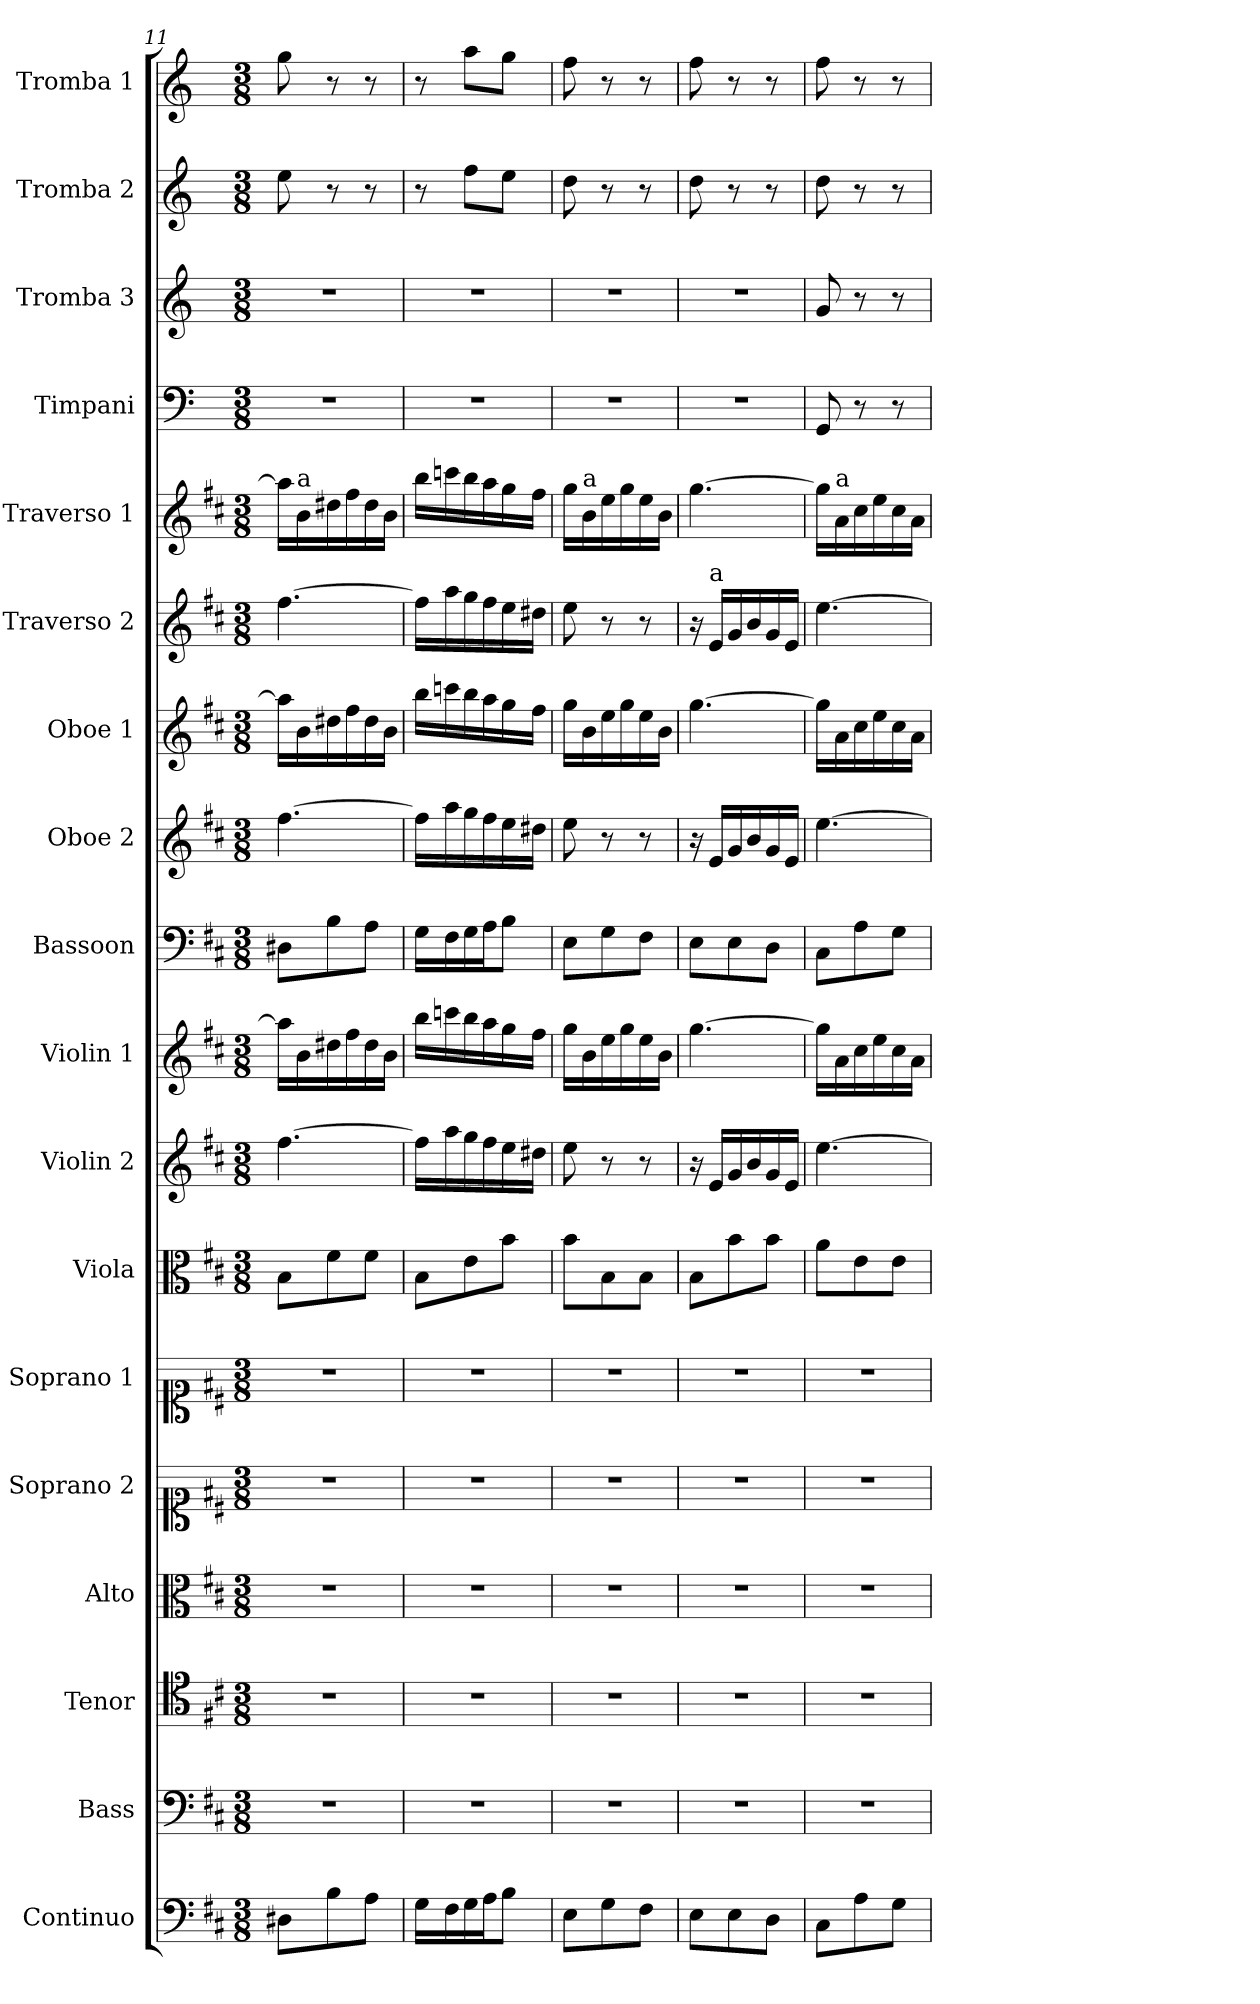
**kern	**kern	**kern	**kern	**kern	**kern	**kern	**kern	**kern	**kern	**kern	**kern	**kern	**kern	**kern	**kern	**kern	**kern
*part18	*part17	*part16	*part15	*part14	*part13	*part12	*part11	*part10	*part9	*part8	*part7	*part6	*part5	*part4	*part3	*part2	*part1
*staff18	*staff17	*staff16	*staff15	*staff14	*staff13	*staff12	*staff11	*staff10	*staff9	*staff8	*staff7	*staff6	*staff5	*staff4	*staff3	*staff2	*staff1
*I"Continuo	*I"Bass	*I"Tenor	*I"Alto	*I"Soprano 2	*I"Soprano 1	*I"Viola	*I"Violin 2	*I"Violin 1	*I"Bassoon	*I"Oboe 2	*I"Oboe 1	*I"Traverso 2	*I"Traverso 1	*I"Timpani	*I"Tromba 3	*I"Tromba 2	*I"Tromba 1
*I'Cont	*I'B	*I'T	*I'A	*I'S 2	*I'S 1	*I'Vla	*I'Vln 2	*I'Vln 1	*I'Bsn	*I'Ob 2	*I'Ob 1	*I'Trv 2	*I'Trv 1	*I'Timp	*I'Tr 3	*I'Tr 2	*I'Tr 1
*clefF4	*clefF4	*clefC4	*clefC3	*clefC1	*clefC1	*clefC3	*clefG2	*clefG2	*clefF4	*clefG2	*clefG2	*clefG2	*clefG2	*clefF4	*clefG2	*clefG2	*clefG2
*	*	*	*	*	*	*	*	*	*	*	*	*	*	*ITrd-1c-2	*ITrd-1c-2	*ITrd-1c-2	*ITrd-1c-2
*k[f#c#]	*k[f#c#]	*k[f#c#]	*k[f#c#]	*k[f#c#]	*k[f#c#]	*k[f#c#]	*k[f#c#]	*k[f#c#]	*k[f#c#]	*k[f#c#]	*k[f#c#]	*k[f#c#]	*k[f#c#]	*k[f#c#]	*k[f#c#]	*k[f#c#]	*k[f#c#]
*M3/8	*M3/8	*M3/8	*M3/8	*M3/8	*M3/8	*M3/8	*M3/8	*M3/8	*M3/8	*M3/8	*M3/8	*M3/8	*M3/8	*M3/8	*M3/8	*M3/8	*M3/8
=11	=11	=11	=11	=11	=11	=11	=11	=11	=11	=11	=11	=11	=11	=11	=11	=11	=11
8D#X\L	4.r	4.r	4.r	4.r	4.r	8B\L	[4.ff#\	16aa\LL]	8D#X\L	[4.ff#\	16aa\LL]	[4.ff#\	16aa\LL]	4.r	4.r	8ff#\	8aa\
!	!	!	!	!	!	!	!	!	!	!	!	!	!LO:TX:a:t=a	!	!	!	!
.	.	.	.	.	.	.	.	16b\	.	.	16b\	.	16b\	.	.	.	.
8B\	.	.	.	.	.	8f#\	.	16dd#X\	8B\	.	16dd#X\	.	16dd#X\	.	.	8r	8r
.	.	.	.	.	.	.	.	16ff#\	.	.	16ff#\	.	16ff#\	.	.	.	.
8A\J	.	.	.	.	.	8f#\J	.	16dd#\	8A\J	.	16dd#\	.	16dd#\	.	.	8r	8r
.	.	.	.	.	.	.	.	16b\JJ	.	.	16b\JJ	.	16b\JJ	.	.	.	.
=12	=12	=12	=12	=12	=12	=12	=12	=12	=12	=12	=12	=12	=12	=12	=12	=12	=12
16G\LL	4.r	4.r	4.r	4.r	4.r	8B\L	16ff#\LL]	16bb\LL	16G\LL	16ff#\LL]	16bb\LL	16ff#\LL]	16bb\LL	4.r	4.r	8r	8r
16F#\	.	.	.	.	.	.	16aa\	16cccn\	16F#\	16aa\	16cccn\	16aa\	16cccn\	.	.	.	.
16G\	.	.	.	.	.	8e\	16gg\	16bb\	16G\	16gg\	16bb\	16gg\	16bb\	.	.	8gg\L	8bb\L
16A\J	.	.	.	.	.	.	16ff#\	16aa\	16A\J	16ff#\	16aa\	16ff#\	16aa\	.	.	.	.
8B\J	.	.	.	.	.	8b\J	16ee\	16gg\	8B\J	16ee\	16gg\	16ee\	16gg\	.	.	8ff#\J	8aa\J
.	.	.	.	.	.	.	16dd#X\JJ	16ff#\JJ	.	16dd#X\JJ	16ff#\JJ	16dd#X\JJ	16ff#\JJ	.	.	.	.
=13	=13	=13	=13	=13	=13	=13	=13	=13	=13	=13	=13	=13	=13	=13	=13	=13	=13
8E\L	4.r	4.r	4.r	4.r	4.r	8b\L	8ee\	16gg\LL	8E\L	8ee\	16gg\LL	8ee\	16gg\LL	4.r	4.r	8ee\	8gg\
!	!	!	!	!	!	!	!	!	!	!	!	!	!LO:TX:a:t=a	!	!	!	!
.	.	.	.	.	.	.	.	16b\	.	.	16b\	.	16b\	.	.	.	.
8G\	.	.	.	.	.	8B\	8r	16ee\	8G\	8r	16ee\	8r	16ee\	.	.	8r	8r
.	.	.	.	.	.	.	.	16gg\	.	.	16gg\	.	16gg\	.	.	.	.
8F#\J	.	.	.	.	.	8B\J	8r	16ee\	8F#\J	8r	16ee\	8r	16ee\	.	.	8r	8r
.	.	.	.	.	.	.	.	16b\JJ	.	.	16b\JJ	.	16b\JJ	.	.	.	.
=14	=14	=14	=14	=14	=14	=14	=14	=14	=14	=14	=14	=14	=14	=14	=14	=14	=14
8E\L	4.r	4.r	4.r	4.r	4.r	8B\L	16r	[4.gg\	8E\L	16r	[4.gg\	16r	[4.gg\	4.r	4.r	8ee\	8gg\
!	!	!	!	!	!	!	!	!	!	!	!	!LO:TX:a:t=a	!	!	!	!	!
.	.	.	.	.	.	.	16e/LL	.	.	16e/LL	.	16e/LL	.	.	.	.	.
8E\	.	.	.	.	.	8b\	16g/	.	8E\	16g/	.	16g/	.	.	.	8r	8r
.	.	.	.	.	.	.	16b/	.	.	16b/	.	16b/	.	.	.	.	.
8D\J	.	.	.	.	.	8b\J	16g/	.	8D\J	16g/	.	16g/	.	.	.	8r	8r
.	.	.	.	.	.	.	16e/JJ	.	.	16e/JJ	.	16e/JJ	.	.	.	.	.
=15	=15	=15	=15	=15	=15	=15	=15	=15	=15	=15	=15	=15	=15	=15	=15	=15	=15
8C#\L	4.r	4.r	4.r	4.r	4.r	8a\L	[4.ee\	16gg\LL]	8C#\L	[4.ee\	16gg\LL]	[4.ee\	16gg\LL]	8AA/	8a/	8ee\	8gg\
!	!	!	!	!	!	!	!	!	!	!	!	!	!LO:TX:a:t=a	!	!	!	!
.	.	.	.	.	.	.	.	16a\	.	.	16a\	.	16a\	.	.	.	.
8A\	.	.	.	.	.	8e\	.	16cc#\	8A\	.	16cc#\	.	16cc#\	8r	8r	8r	8r
.	.	.	.	.	.	.	.	16ee\	.	.	16ee\	.	16ee\	.	.	.	.
8G\J	.	.	.	.	.	8e\J	.	16cc#\	8G\J	.	16cc#\	.	16cc#\	8r	8r	8r	8r
.	.	.	.	.	.	.	.	16a\JJ	.	.	16a\JJ	.	16a\JJ	.	.	.	.
=	=	=	=	=	=	=	=	=	=	=	=	=	=	=	=	=	=
*-	*-	*-	*-	*-	*-	*-	*-	*-	*-	*-	*-	*-	*-	*-	*-	*-	*-
